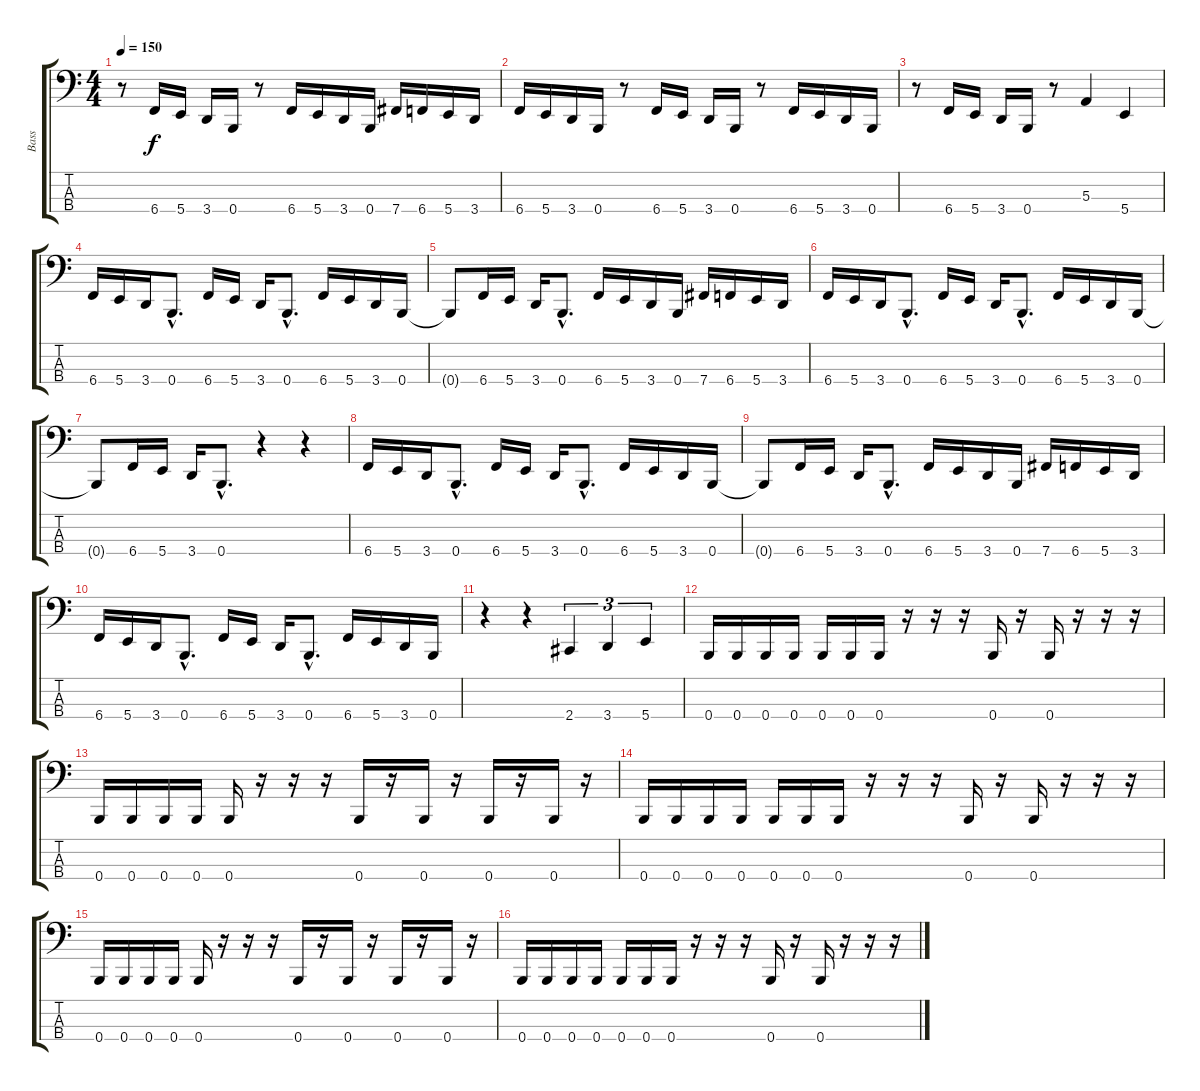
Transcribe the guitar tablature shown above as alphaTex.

\track ("Bass" "Bass") {instrument electricbasspick}
\staff {score tabs}
\tuning (D2 A1 E1 B0) {hide}
\ts (4 4)
\tempo 150
\clef f4
\ks c
r.8{dy f} 6.4.16 5.4.16 3.4.16 0.4.16 r.8 6.4.16 5.4.16 3.4.16 0.4.16 7.4.16 6.4.16 5.4.16 3.4.16 |
6.4.16 5.4.16 3.4.16 0.4.16 r.8 6.4.16 5.4.16 3.4.16 0.4.16 r.8 6.4.16 5.4.16 3.4.16 0.4.16 |
r.8 6.4.16 5.4.16 3.4.16 0.4.16 r.8 5.3.4 5.4.4 |
6.4.16 5.4.16 3.4.16 0.4{hac}.8{d} 6.4.16 5.4.16 3.4.16 0.4{hac}.8{d} 6.4.16 5.4.16 3.4.16 0.4.16 |
0.4{t}.8 6.4.16 5.4.16 3.4.16 0.4{hac}.8{d} 6.4.16 5.4.16 3.4.16 0.4.16 7.4.16 6.4.16 5.4.16 3.4.16 |
6.4.16 5.4.16 3.4.16 0.4{hac}.8{d} 6.4.16 5.4.16 3.4.16 0.4{hac}.8{d} 6.4.16 5.4.16 3.4.16 0.4.16 |
0.4{t}.8 6.4.16 5.4.16 3.4.16 0.4{hac}.8{d} r.4 r.4 |
6.4.16 5.4.16 3.4.16 0.4{hac}.8{d} 6.4.16 5.4.16 3.4.16 0.4{hac}.8{d} 6.4.16 5.4.16 3.4.16 0.4.16 |
0.4{t}.8 6.4.16 5.4.16 3.4.16 0.4{hac}.8{d} 6.4.16 5.4.16 3.4.16 0.4.16 7.4.16 6.4.16 5.4.16 3.4.16 |
6.4.16 5.4.16 3.4.16 0.4{hac}.8{d} 6.4.16 5.4.16 3.4.16 0.4{hac}.8{d} 6.4.16 5.4.16 3.4.16 0.4.16 |
r.4 r.4 2.4.4{tu (3 2)} 3.4.4{tu (3 2)} 5.4.4{tu (3 2)} |
0.4.16 0.4.16 0.4.16 0.4.16 0.4.16 0.4.16 0.4.16 r.16 r.16 r.16 0.4.16 r.16 0.4.16 r.16 r.16 r.16 |
0.4.16 0.4.16 0.4.16 0.4.16 0.4.16 r.16 r.16 r.16 0.4.16 r.16 0.4.16 r.16 0.4.16 r.16 0.4.16 r.16 |
0.4.16 0.4.16 0.4.16 0.4.16 0.4.16 0.4.16 0.4.16 r.16 r.16 r.16 0.4.16 r.16 0.4.16 r.16 r.16 r.16 |
0.4.16 0.4.16 0.4.16 0.4.16 0.4.16 r.16 r.16 r.16 0.4.16 r.16 0.4.16 r.16 0.4.16 r.16 0.4.16 r.16 |
0.4.16 0.4.16 0.4.16 0.4.16 0.4.16 0.4.16 0.4.16 r.16 r.16 r.16 0.4.16 r.16 0.4.16 r.16 r.16 r.16
